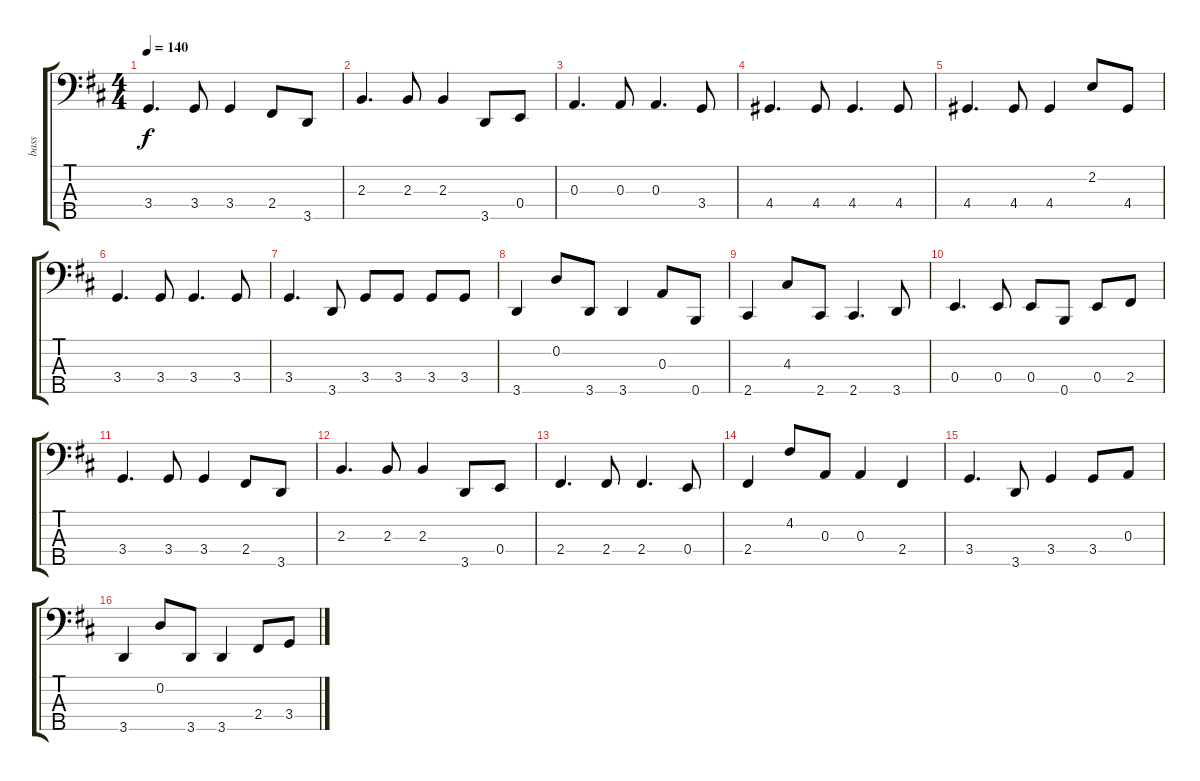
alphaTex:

\track ("bass" "bass") {instrument electricbassfinger}
\staff {score tabs}
\tuning (G2 D2 A1 E1 B0) {hide}
\ts (4 4)
\tempo 140
\clef f4
\ks d
3.4.4{d dy f} 3.4.8 3.4.4 2.4.8 3.5.8 |
2.3.4{d} 2.3.8 2.3.4 3.5.8 0.4.8 |
0.3.4{d} 0.3.8 0.3.4{d} 3.4.8 |
4.4.4{d} 4.4.8 4.4.4{d} 4.4.8 |
4.4.4{d} 4.4.8 4.4.4 2.2.8 4.4.8 |
3.4.4{d} 3.4.8 3.4.4{d} 3.4.8 |
3.4.4{d} 3.5.8 3.4.8 3.4.8 3.4.8 3.4.8 |
3.5.4 0.2.8 3.5.8 3.5.4 0.3.8 0.5.8 |
2.5.4 4.3.8 2.5.8 2.5.4{d} 3.5.8 |
0.4.4{d} 0.4.8 0.4.8 0.5.8 0.4.8 2.4.8 |
3.4.4{d} 3.4.8 3.4.4 2.4.8 3.5.8 |
2.3.4{d} 2.3.8 2.3.4 3.5.8 0.4.8 |
2.4.4{d} 2.4.8 2.4.4{d} 0.4.8 |
2.4.4 4.2.8 0.3.8 0.3.4 2.4.4 |
3.4.4{d} 3.5.8 3.4.4 3.4.8 0.3.8 |
3.5.4 0.2.8 3.5.8 3.5.4 2.4.8 3.4.8
